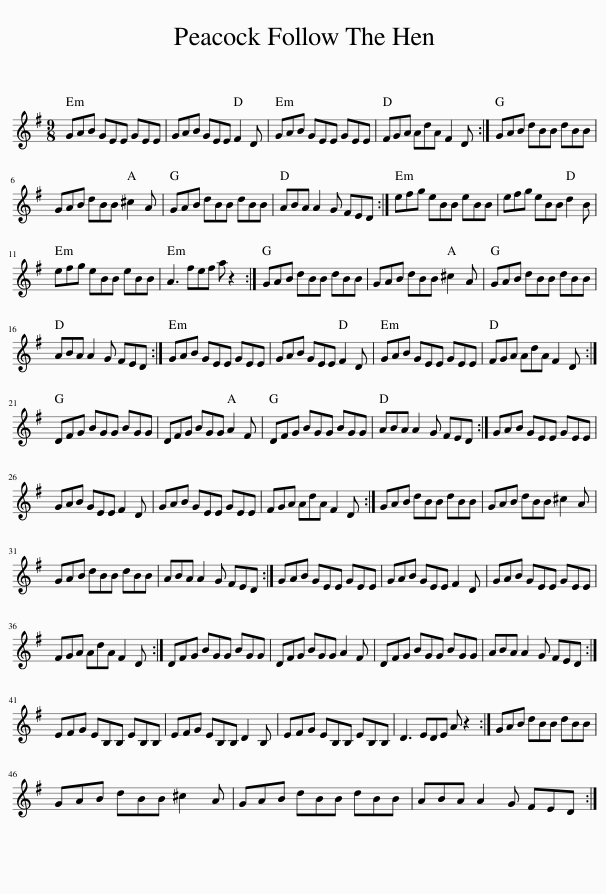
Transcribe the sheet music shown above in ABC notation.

X:1
L:1/8
M:9/8
I:linebreak $
K:Emin
V:1 treble
V:1
 GAB GEE GEE | GAB GEE F2 D | GAB GEE GEE | FGA AdA F2 D :| GAB dBB dBB |$ %5
 GAB dBB ^c2 A | GAB dBB dBB | ABA A2 G FED :| efg eBB eBB | efg eBB d2 B |$ %10
 efg eBB eBB | A3 fef a z2 :| GAB dBB dBB | GAB dBB ^c2 A | GAB dBB dBB |$ %15
 ABA A2 G FED :| GAB GEE GEE | GAB GEE F2 D | GAB GEE GEE | FGA AdA F2 D :|$ %20
 DFG BGG BGG | DFG BGG A2 F | DFG BGG BGG | ABA A2 G FED :| GAB GEE GEE |$ %25
 GAB GEE F2 D | GAB GEE GEE | FGA AdA F2 D :| GAB dBB dBB | GAB dBB ^c2 A |$ %30
 GAB dBB dBB | ABA A2 G FED :| GAB GEE GEE | GAB GEE F2 D | GAB GEE GEE |$ %35
 FGA AdA F2 D :| DFG BGG BGG | DFG BGG A2 F | DFG BGG BGG | ABA A2 G FED :|$ %40
 EFG EB,B, EB,B, | EFG EB,B, D2 B, | EFG EB,B, EB,B, | D3 EDE A z2 :| GAB dBB dBB |$ %45
 GAB dBB ^c2 A | GAB dBB dBB | ABA A2 G FED :| %48
